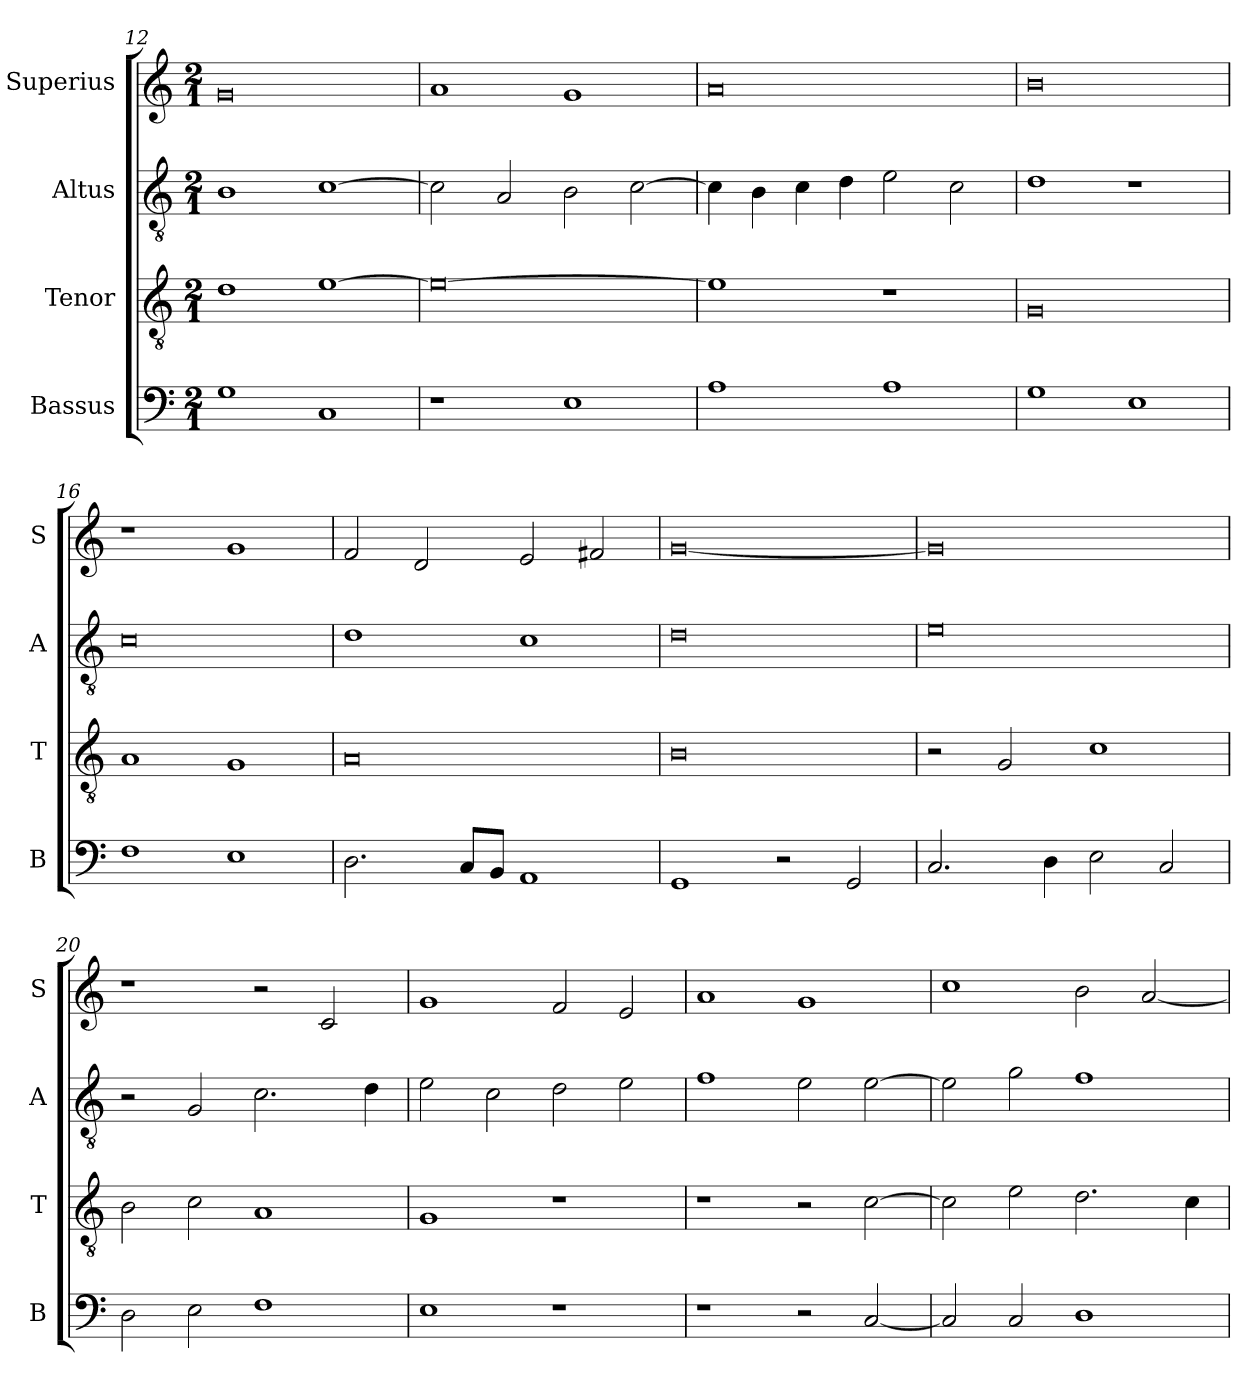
**kern	**kern	**kern	**kern
*part4	*part3	*part2	*part1
*staff4	*staff3	*staff2	*staff1
*I"Bassus	*I"Tenor	*I"Altus	*I"Superius
*I'B	*I'T	*I'A	*I'S
*clefF4	*clefGv2	*clefGv2	*clefG2
*k[]	*k[]	*k[]	*k[]
*C:	*C:	*C:	*C:
*M2/1	*M2/1	*M2/1	*M2/1
=12	=12	=12	=12
1G	1d	1B	0g
1C	[1e	[1c	.
=13	=13	=13	=13
1r	0e_	2c]	1a
.	.	2A	.
1E	.	2B	1g
.	.	[2c	.
=14	=14	=14	=14
1A	1e]	4c]	0a
.	.	4B	.
.	.	4c	.
.	.	4d	.
1A	1r	2e	.
.	.	2c	.
=15	=15	=15	=15
1G	0G	1d	0b
1E	.	1r	.
=16	=16	=16	=16
1F	1A	0c	1r
1E	1G	.	1g
=17	=17	=17	=17
2.D	0A	1d	2f
.	.	.	2d
8CL	.	.	.
8BBJ	.	.	.
1AA	.	1c	2e
.	.	.	2f#X
=18	=18	=18	=18
1GG	0B	0d	[0g
2r	.	.	.
2GG	.	.	.
=19	=19	=19	=19
2.C	2r	0e	0g]
.	2G	.	.
4D	.	.	.
2E	1c	.	.
2C	.	.	.
=20	=20	=20	=20
2D	2B	2r	1r
2E	2c	2G	.
1F	1A	2.c	2r
.	.	.	2c
.	.	4d	.
=21	=21	=21	=21
1E	1G	2e	1g
.	.	2c	.
1r	1r	2d	2f
.	.	2e	2e
=22	=22	=22	=22
1r	1r	1f	1a
2r	2r	2e	1g
[2C	[2c	[2e	.
=23	=23	=23	=23
2C]	2c]	2e]	1cc
2C	2e	2g	.
1D	2.d	1f	2b
.	.	.	[2a
.	4c	.	.
=	=	=	=
*-	*-	*-	*-
